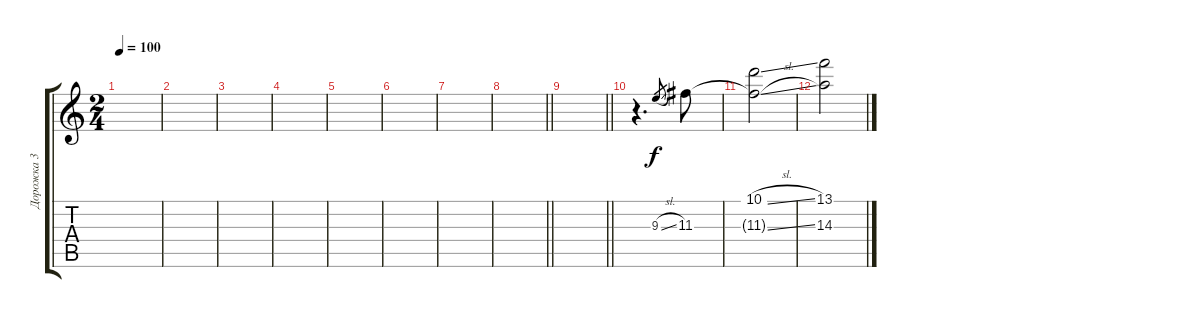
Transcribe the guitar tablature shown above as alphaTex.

\track ("Дорожка 3" "Дорожка 3") {instrument acousticguitarsteel}
\staff {score tabs}
\tuning (E4 B3 G3 D3 A2 E2) {hide}
\ts (2 4)
\tempo 100
\clef g2
\ks c
|
|
|
|
|
|
|
\barLineRight lightlight
|
\barLineRight lightlight
|
r.4{d} 9.3{sl}.8{gr} 11.3.8 |
(10.1{sl} 11.3{sl t}).2 |
(13.1 14.3).2
